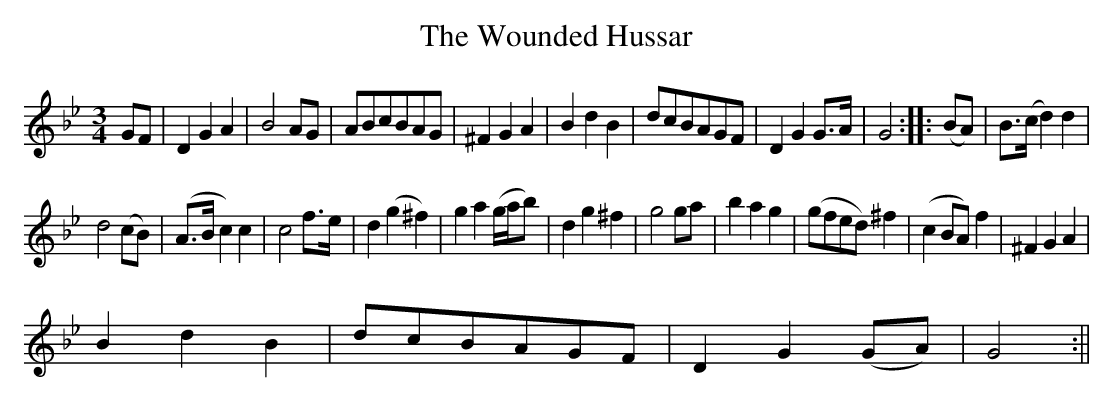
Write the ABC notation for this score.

X:1.2
T: The Wounded Hussar
M: 3/4
L: 1/8
K:Bb
GF | D2G2A2 | B4AG | ABcBAG | ^F2G2A2 | B2d2B2 | dcBAGF | D2G2G>A | G4:|:(BA) | B>(cd2)d2 |
d4(cB) | (A>Bc2) c2 | c4 f>e | d2(g2^f2) | g2a2 (g/a/b) | d2g2^f2 | g4ga | b2a2g2 | (gfed)^f2 | (c2BA) f2 | ^F2G2A2 |
B2d2B2 | dcBAGF | D2G2(GA) | G4:||
